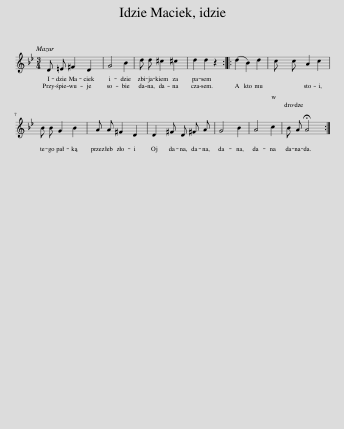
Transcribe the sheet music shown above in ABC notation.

X:1
L:1/8
Q:1/4=120
M:3/4
I:linebreak $
K:Bb
V:1 treble
V:1
 D =E ^F2 D2 | G4 B2 | d d ^c2 ^c2 | d2 d2 z2 :: (d2 B2) d2 | %5
 c c A2 c2 |$ B B G2 B2 | A A ^F2 D2 | D2 ^F D ^F A | G4 B2 | %10
 A4 c2 | B A !fermata!A4 :| %12
